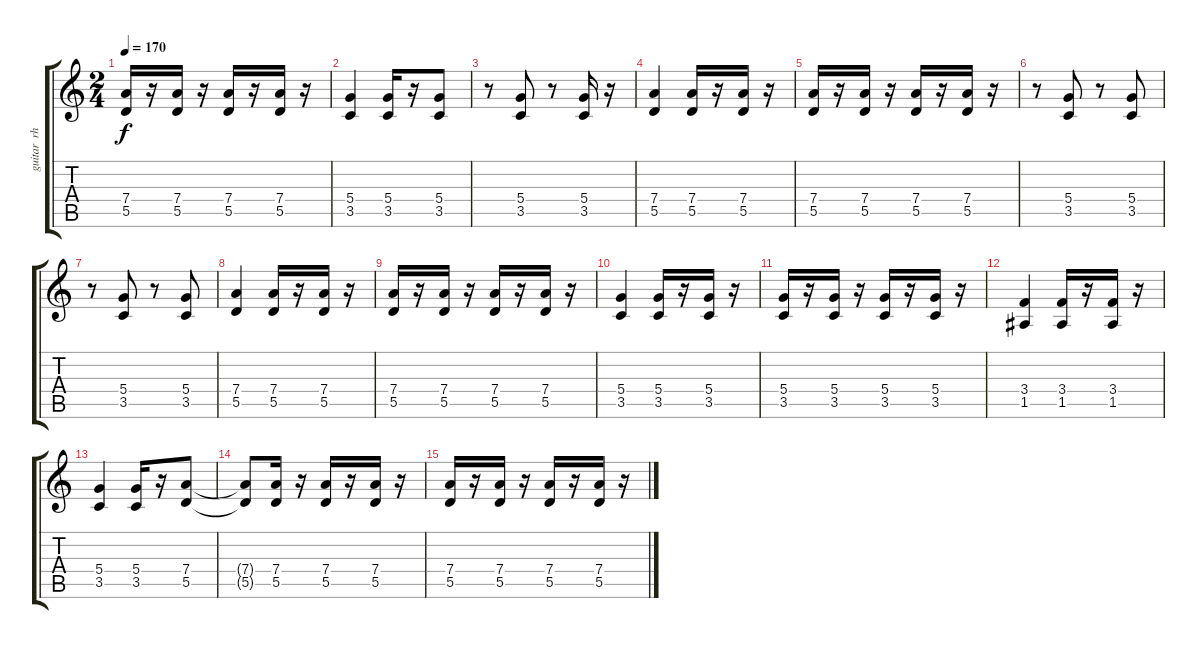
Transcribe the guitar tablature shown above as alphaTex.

\track ("guitar  rhythm  one" "guitar  rh") {instrument distortionguitar}
\staff {score tabs}
\tuning (E4 B3 G3 D3 A2 E2) {hide}
\ts (2 4)
\tempo 170
\clef g2
\ks c
(7.4 5.5).16{dy f} r.16 (7.4 5.5).16 r.16 (7.4 5.5).16 r.16 (7.4 5.5).16 r.16 |
(5.4 3.5).4 (5.4 3.5).16 r.16 (5.4 3.5).8 |
r.8 (5.4 3.5).8 r.8 (5.4 3.5).16 r.16 |
(7.4 5.5).4 (7.4 5.5).16 r.16 (7.4 5.5).16 r.16 |
(7.4 5.5).16 r.16 (7.4 5.5).16 r.16 (7.4 5.5).16 r.16 (7.4 5.5).16 r.16 |
r.8 (5.4 3.5).8 r.8 (5.4 3.5).8 |
r.8 (5.4 3.5).8 r.8 (5.4 3.5).8 |
(7.4 5.5).4 (7.4 5.5).16 r.16 (7.4 5.5).16 r.16 |
(7.4 5.5).16 r.16 (7.4 5.5).16 r.16 (7.4 5.5).16 r.16 (7.4 5.5).16 r.16 |
(5.4 3.5).4 (5.4 3.5).16 r.16 (5.4 3.5).16 r.16 |
(5.4 3.5).16 r.16 (5.4 3.5).16 r.16 (5.4 3.5).16 r.16 (5.4 3.5).16 r.16 |
(3.4 1.5).4 (3.4 1.5).16 r.16 (3.4 1.5).16 r.16 |
(5.4 3.5).4 (5.4 3.5).16 r.16 (7.4 5.5).8 |
(7.4{t} 5.5{t}).8 (7.4 5.5).16 r.16 (7.4 5.5).16 r.16 (7.4 5.5).16 r.16 |
(7.4 5.5).16 r.16 (7.4 5.5).16 r.16 (7.4 5.5).16 r.16 (7.4 5.5).16 r.16
